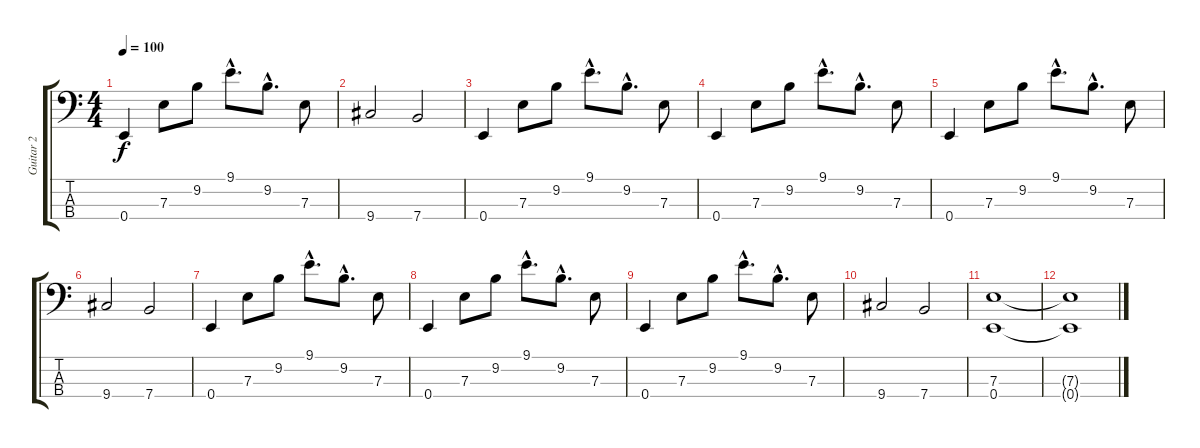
\track ("Guitar 2" "Guitar 2") {instrument electricbassfinger}
\staff {score tabs}
\tuning (G2 D2 A1 E1) {hide}
\ts (4 4)
\tempo 100
\clef f4
\ks c
0.4.4{dy f} 7.3.8 9.2.8 9.1{hac}.8{d} 9.2{hac}.8{d} 7.3.8 |
9.4.2 7.4.2 |
0.4.4 7.3.8 9.2.8 9.1{hac}.8{d} 9.2{hac}.8{d} 7.3.8 |
0.4.4 7.3.8 9.2.8 9.1{hac}.8{d} 9.2{hac}.8{d} 7.3.8 |
0.4.4 7.3.8 9.2.8 9.1{hac}.8{d} 9.2{hac}.8{d} 7.3.8 |
9.4.2 7.4.2 |
0.4.4 7.3.8 9.2.8 9.1{hac}.8{d} 9.2{hac}.8{d} 7.3.8 |
0.4.4 7.3.8 9.2.8 9.1{hac}.8{d} 9.2{hac}.8{d} 7.3.8 |
0.4.4 7.3.8 9.2.8 9.1{hac}.8{d} 9.2{hac}.8{d} 7.3.8 |
9.4.2 7.4.2 |
(7.3 0.4).1 |
(7.3{t} 0.4{t}).1
